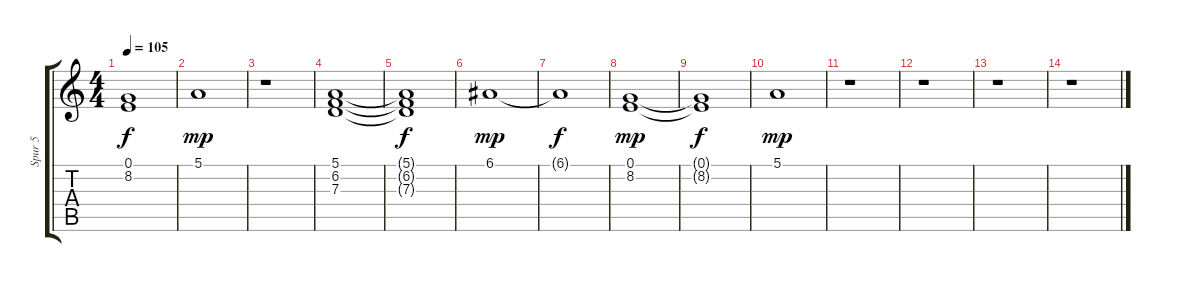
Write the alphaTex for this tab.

\track ("Spur 5" "Spur 5") {instrument choiraahs}
\staff {score tabs}
\tuning (E4 B3 G3 D3 A2 E2) {hide}
\ts (4 4)
\tempo 105
\clef g2
\ks c
(0.1{t} 8.2{t}).1{dy f} |
5.1.1{dy mp} |
r.1 |
(5.1 6.2 7.3).1 |
(5.1{t} 6.2{t} 7.3{t}).1{dy f} |
6.1.1{dy mp} |
6.1{t}.1{dy f} |
(0.1 8.2).1{dy mp} |
(0.1{t} 8.2{t}).1{dy f} |
5.1.1{dy mp} |
r.1 |
r.1 |
r.1 |
r.1
